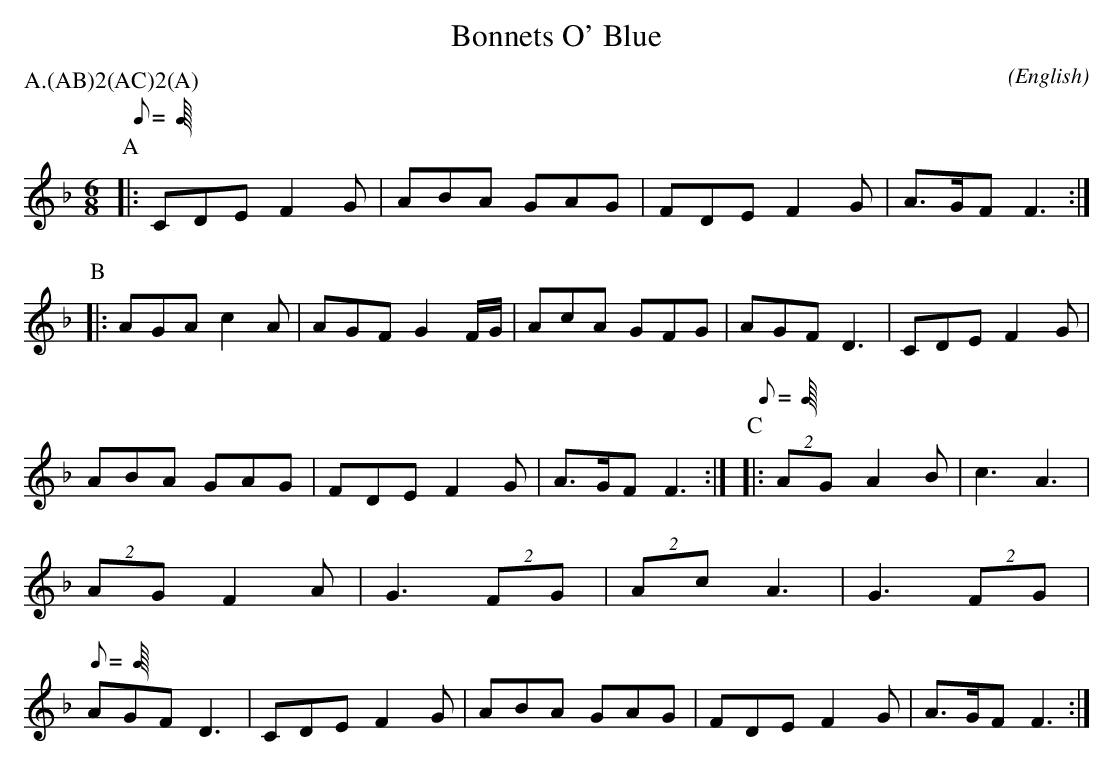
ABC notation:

X:1
T:Bonnets O' Blue
M:6/8
C:
O:English
P:A.(AB)2(AC)2(A)
K:F
Q:C3=96
P:A
|: CDE  F2 G | ABA GAG       | FDE  F2 G | A>GF F3   :|\
P:B
|: AGA  c2 A | AGF G2 F/2G/2 | AcA  GFG  | AGF  D3   |\
   CDE  F2 G | ABA GAG       | FDE  F2 G | A>GF F3   :|\
Q:C3=84
P:C
|: (2AG A2 B | c3  A3        | (2AG F2 A | G3   (2FG |\
   (2Ac A3   | G3  (2FG      |\
Q:C3=96
   AGF  D3   |\
   CDE  F2 G | ABA GAG       | FDE  F2 G | A>GF F3   :|
